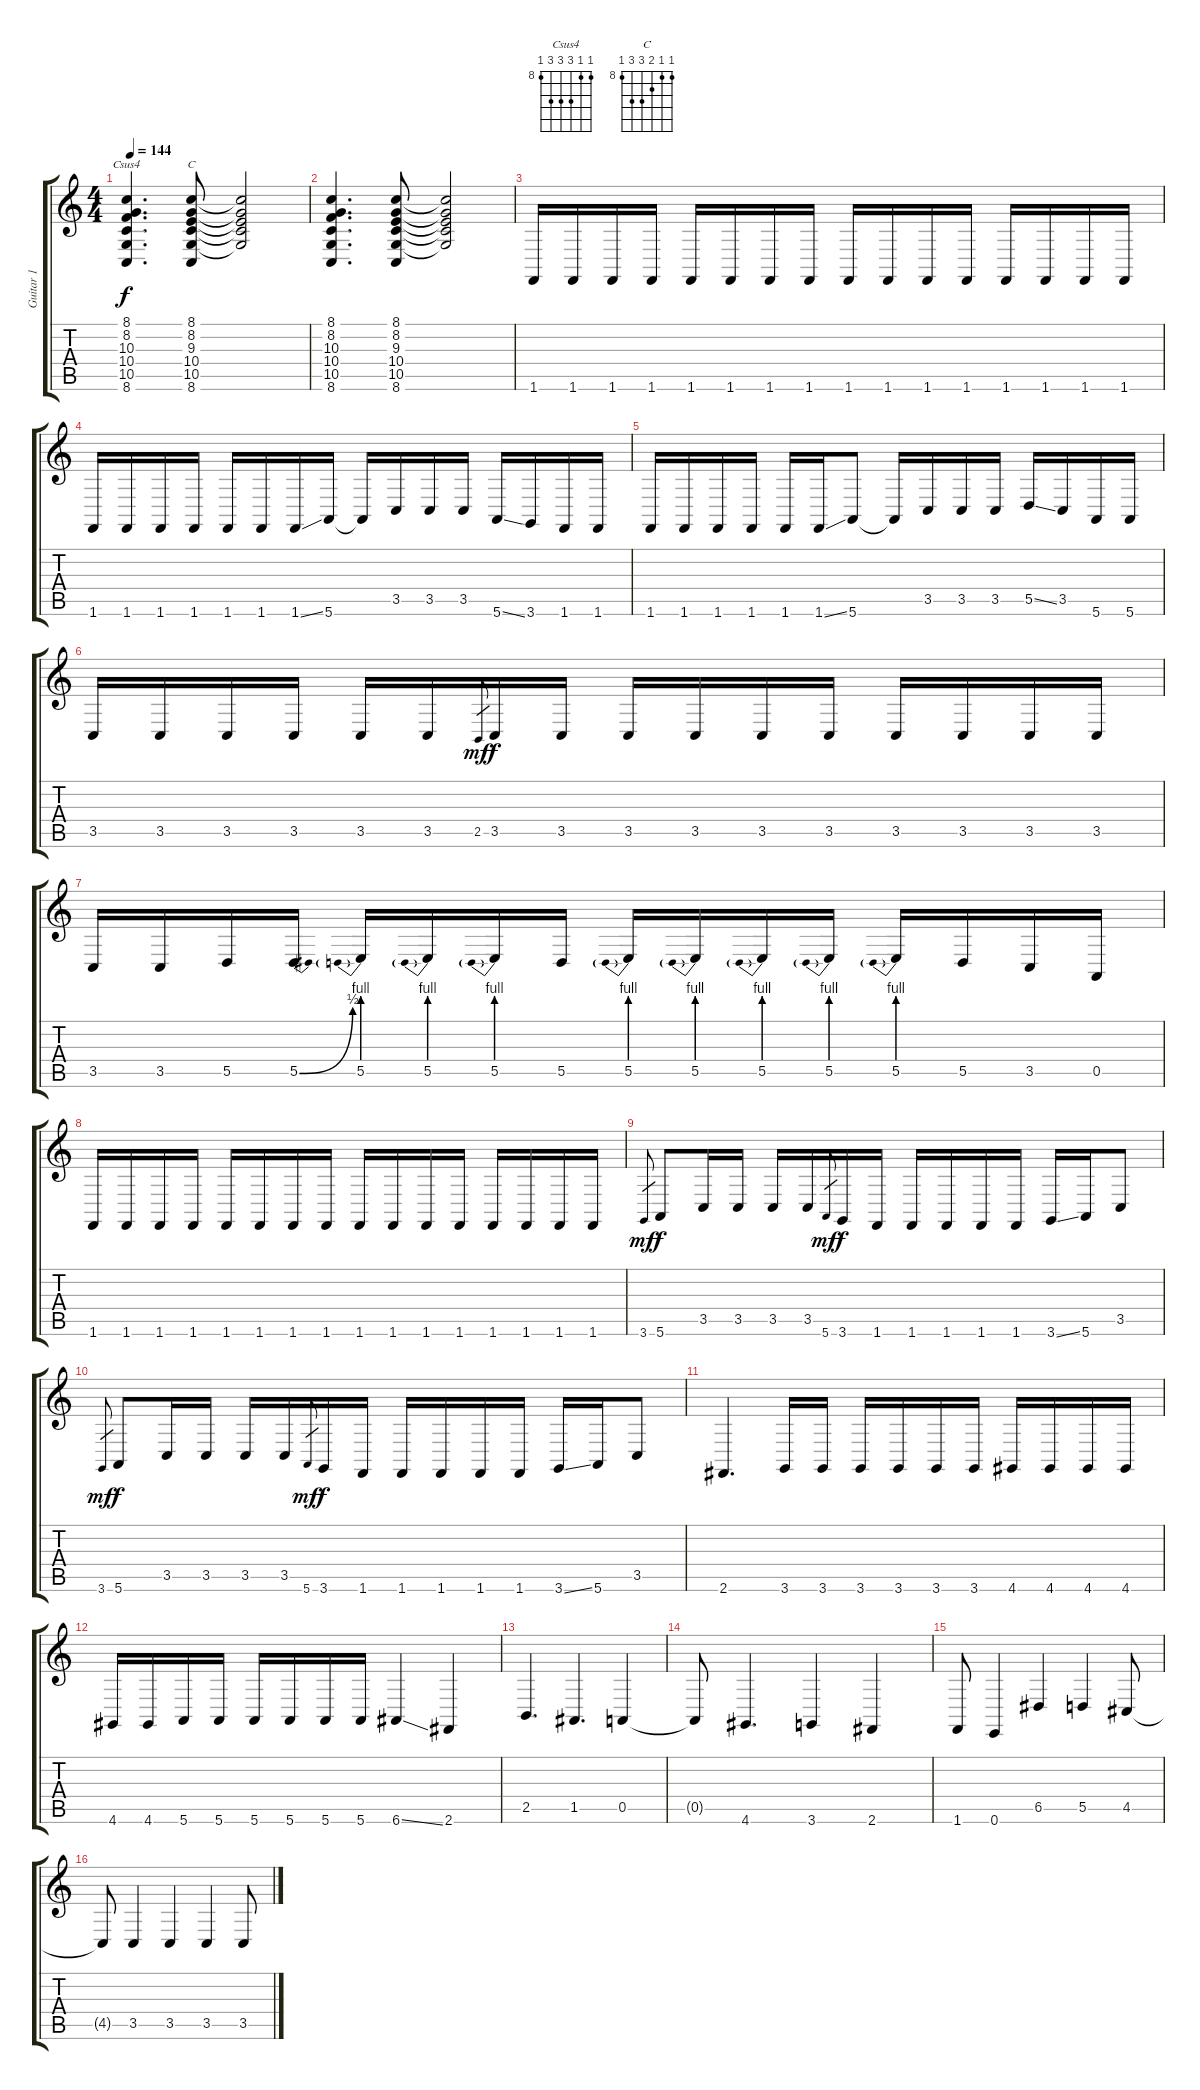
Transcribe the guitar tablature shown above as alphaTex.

\track ("Guitar 1" "Guitar 1") {instrument tenorsax}
\staff {score tabs}
\tuning (E4 B3 G3 D3 A2 E2) {hide}
\chord ("Csus4" 8 8 10 10 10 8) {firstfret 8}
\chord ("C" 8 8 9 10 10 8) {firstfret 8}
\ts (4 4)
\tempo 144
\clef g2
\ks c
(8.1 8.2 10.3 10.4 10.5 8.6).4{d ch "Csus4" dy f} (8.1 8.2 9.3 10.4 10.5 8.6).8{ch "C"} (8.1{t} 8.2{t} 9.3{t} 10.4{t} 10.5{t}).2 |
(8.1 8.2 10.3 10.4 10.5 8.6).4{d} (8.1 8.2 9.3 10.4 10.5 8.6).8 (8.1{t} 8.2{t} 9.3{t} 10.4{t} 10.5{t}).2 |
1.6.16 1.6.16 1.6.16 1.6.16 1.6.16 1.6.16 1.6.16 1.6.16 1.6.16 1.6.16 1.6.16 1.6.16 1.6.16 1.6.16 1.6.16 1.6.16 |
1.6.16 1.6.16 1.6.16 1.6.16 1.6.16 1.6.16 1.6{ss}.16 5.6.16 5.6{t}.16 3.5.16 3.5.16 3.5.16 5.6{ss}.16 3.6.16 1.6.16 1.6.16 |
1.6.16 1.6.16 1.6.16 1.6.16 1.6.16 1.6{ss}.16 5.6.8 5.6{t}.16 3.5.16 3.5.16 3.5.16 5.5{ss}.16 3.5.16 5.6.16 5.6.16 |
3.5.16 3.5.16 3.5.16 3.5.16 3.5.16 3.5.16 2.5.8{gr dy mf} 3.5.16{dy f} 3.5.16 3.5.16 3.5.16 3.5.16 3.5.16 3.5.16 3.5.16 3.5.16 3.5.16 |
3.5.16 3.5.16 5.5.16 5.5{be (bend 0 0 60 2)}.16 5.5{be (prebend 0 4 60 4)}.16 5.5{be (prebend 0 4 60 4)}.16 5.5{be (prebend 0 4 60 4)}.16 5.5.16 5.5{be (prebend 0 4 60 4)}.16 5.5{be (prebend 0 4 60 4)}.16 5.5{be (prebend 0 4 60 4)}.16 5.5{be (prebend 0 4 60 4)}.16 5.5{be (prebend 0 4 60 4)}.16 5.5.16 3.5.16 0.5.16 |
1.6.16 1.6.16 1.6.16 1.6.16 1.6.16 1.6.16 1.6.16 1.6.16 1.6.16 1.6.16 1.6.16 1.6.16 1.6.16 1.6.16 1.6.16 1.6.16 |
3.6.8{gr dy mf} 5.6.8{dy f} 3.5.16 3.5.16 3.5.16 3.5.16 5.6.8{gr dy mf} 3.6.16{dy f} 1.6.16 1.6.16 1.6.16 1.6.16 1.6.16 3.6{ss}.16 5.6.16 3.5.8 |
3.6.8{gr dy mf} 5.6.8{dy f} 3.5.16 3.5.16 3.5.16 3.5.16 5.6.8{gr dy mf} 3.6.16{dy f} 1.6.16 1.6.16 1.6.16 1.6.16 1.6.16 3.6{ss}.16 5.6.16 3.5.8 |
2.6.4{d} 3.6.16 3.6.16 3.6.16 3.6.16 3.6.16 3.6.16 4.6.16 4.6.16 4.6.16 4.6.16 |
4.6.16 4.6.16 5.6.16 5.6.16 5.6.16 5.6.16 5.6.16 5.6.16 6.6{ss}.4 2.6.4 |
2.5.4{d} 1.5.4{d} 0.5.4 |
0.5{t}.8 4.6.4{d} 3.6.4 2.6.4 |
1.6.8 0.6.4 6.5.4 5.5.4 4.5.8 |
4.5{t}.8 3.5.4 3.5.4 3.5.4 3.5.8
